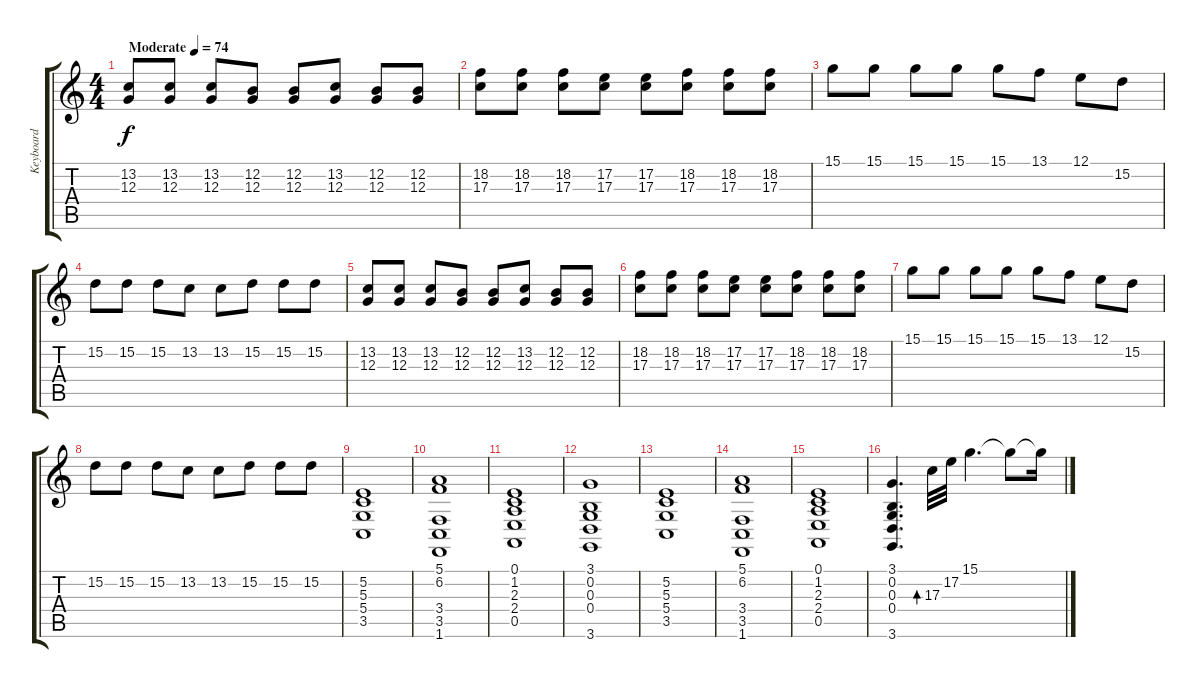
\track ("Keyboard" "Keyboard") {instrument acousticgrandpiano}
\staff {score tabs}
\tuning (E4 B3 G3 D3 A2 E2) {hide}
\ts (4 4)
\tempo (74 "Moderate")
\clef g2
\ks c
(13.2 12.3).8{dy f instrument acousticgrandpiano} (13.2 12.3).8 (13.2 12.3).8 (12.2 12.3).8 (12.2 12.3).8 (13.2 12.3).8 (12.2 12.3).8 (12.2 12.3).8 |
(18.2 17.3).8 (18.2 17.3).8 (18.2 17.3).8 (17.2 17.3).8 (17.2 17.3).8 (18.2 17.3).8 (18.2 17.3).8 (18.2 17.3).8 |
15.1.8 15.1.8 15.1.8 15.1.8 15.1.8 13.1.8 12.1.8 15.2.8 |
15.2.8 15.2.8 15.2.8 13.2.8 13.2.8 15.2.8 15.2.8 15.2.8 |
(13.2 12.3).8 (13.2 12.3).8 (13.2 12.3).8 (12.2 12.3).8 (12.2 12.3).8 (13.2 12.3).8 (12.2 12.3).8 (12.2 12.3).8 |
(18.2 17.3).8 (18.2 17.3).8 (18.2 17.3).8 (17.2 17.3).8 (17.2 17.3).8 (18.2 17.3).8 (18.2 17.3).8 (18.2 17.3).8 |
15.1.8 15.1.8 15.1.8 15.1.8 15.1.8 13.1.8 12.1.8 15.2.8 |
15.2.8 15.2.8 15.2.8 13.2.8 13.2.8 15.2.8 15.2.8 15.2.8 |
(5.2 5.3 5.4 3.5).1 |
(5.1 6.2 3.4 3.5 1.6).1 |
(0.1 1.2 2.3 2.4 0.5).1 |
(3.1 0.2 0.3 0.4 3.6).1 |
(5.2 5.3 5.4 3.5).1 |
(5.1 6.2 3.4 3.5 1.6).1 |
(0.1 1.2 2.3 2.4 0.5).1 |
(3.1 0.2 0.3 0.4 3.6).4{d} 17.3.32{bd 240} 17.2.32 15.1.4{d} 15.1{t}.8 15.1{t}.16
